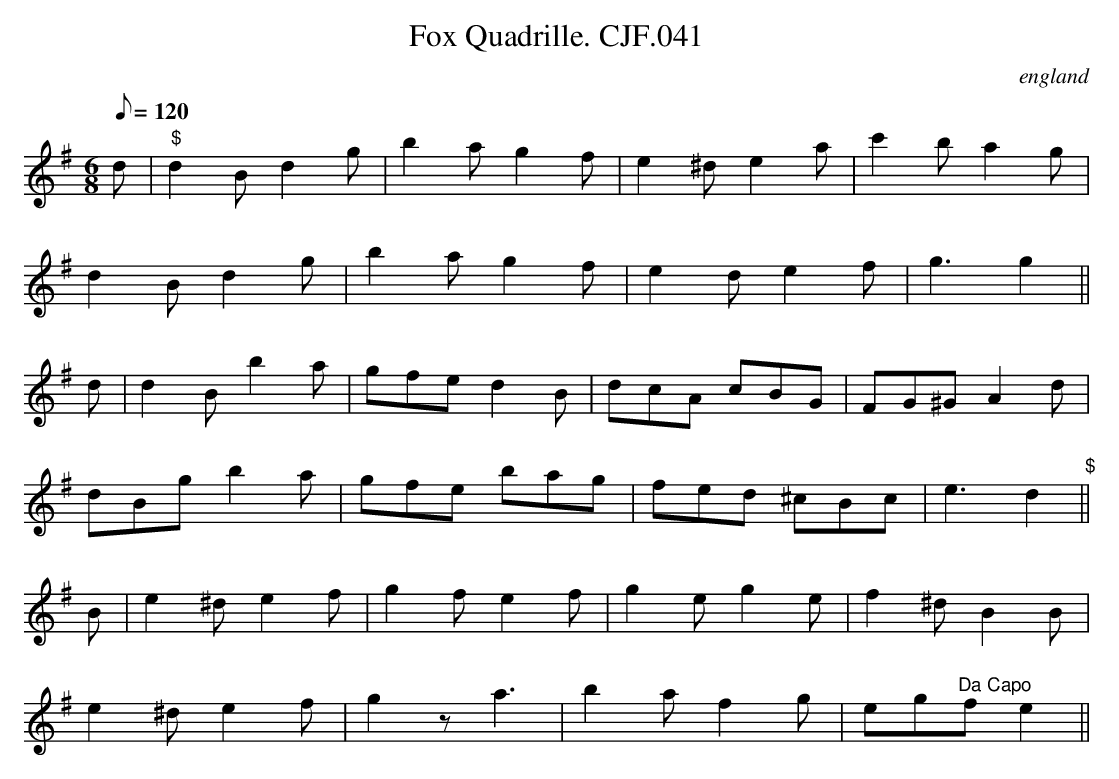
X:1
T:Fox Quadrille. CJF.041
O:england
M:6/8
L:1/8
Q:120
K:G
d|"$"d2Bd2g|b2ag2f|e2^de2a|c'2ba2g|
d2Bd2g|b2ag2f|e2de2f|g3g2||
d|d2Bb2a|gfed2B|dcA cBG|FG^GA2d|
dBgb2a|gfe bag|fed ^cBc|e3d2"$"||
B|e2^de2f|g2fe2f|g2eg2e|f2^dB2B|
e2^de2f|g2za3|b2af2g|eg"Da Capo"fe2||
